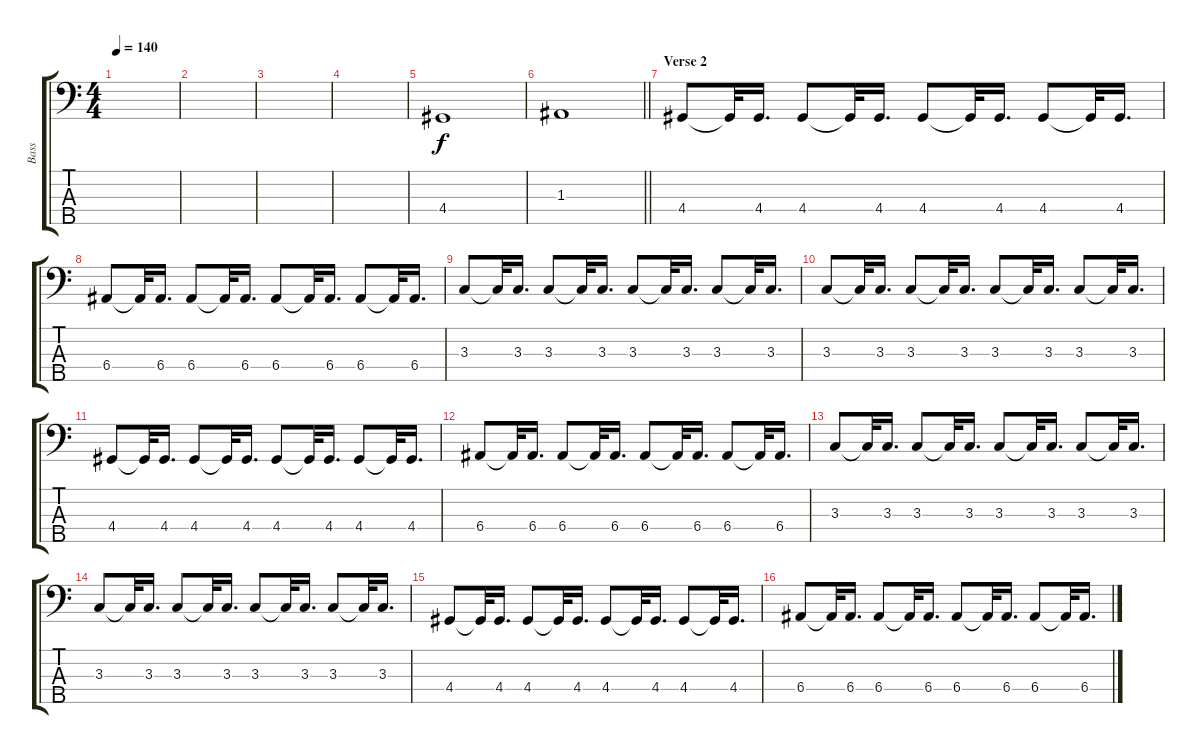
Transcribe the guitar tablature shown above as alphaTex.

\track ("Bass" "Bass") {instrument electricbassfinger}
\staff {score tabs}
\tuning (G2 D2 A1 E1 B0) {hide}
\ts (4 4)
\tempo 140
\clef f4
\ks c
|
|
|
|
4.4.1 |
\barLineRight lightlight
1.3.1 |
\section ("" "Verse 2")
4.4.8 4.4{t}.32 4.4.16{d} 4.4.8 4.4{t}.32 4.4.16{d} 4.4.8 4.4{t}.32 4.4.16{d} 4.4.8 4.4{t}.32 4.4.16{d} |
6.4.8 6.4{t}.32 6.4.16{d} 6.4.8 6.4{t}.32 6.4.16{d} 6.4.8 6.4{t}.32 6.4.16{d} 6.4.8 6.4{t}.32 6.4.16{d} |
3.3.8 3.3{t}.32 3.3.16{d} 3.3.8 3.3{t}.32 3.3.16{d} 3.3.8 3.3{t}.32 3.3.16{d} 3.3.8 3.3{t}.32 3.3.16{d} |
3.3.8 3.3{t}.32 3.3.16{d} 3.3.8 3.3{t}.32 3.3.16{d} 3.3.8 3.3{t}.32 3.3.16{d} 3.3.8 3.3{t}.32 3.3.16{d} |
4.4.8 4.4{t}.32 4.4.16{d} 4.4.8 4.4{t}.32 4.4.16{d} 4.4.8 4.4{t}.32 4.4.16{d} 4.4.8 4.4{t}.32 4.4.16{d} |
6.4.8 6.4{t}.32 6.4.16{d} 6.4.8 6.4{t}.32 6.4.16{d} 6.4.8 6.4{t}.32 6.4.16{d} 6.4.8 6.4{t}.32 6.4.16{d} |
3.3.8 3.3{t}.32 3.3.16{d} 3.3.8 3.3{t}.32 3.3.16{d} 3.3.8 3.3{t}.32 3.3.16{d} 3.3.8 3.3{t}.32 3.3.16{d} |
3.3.8 3.3{t}.32 3.3.16{d} 3.3.8 3.3{t}.32 3.3.16{d} 3.3.8 3.3{t}.32 3.3.16{d} 3.3.8 3.3{t}.32 3.3.16{d} |
4.4.8 4.4{t}.32 4.4.16{d} 4.4.8 4.4{t}.32 4.4.16{d} 4.4.8 4.4{t}.32 4.4.16{d} 4.4.8 4.4{t}.32 4.4.16{d} |
6.4.8 6.4{t}.32 6.4.16{d} 6.4.8 6.4{t}.32 6.4.16{d} 6.4.8 6.4{t}.32 6.4.16{d} 6.4.8 6.4{t}.32 6.4.16{d}
